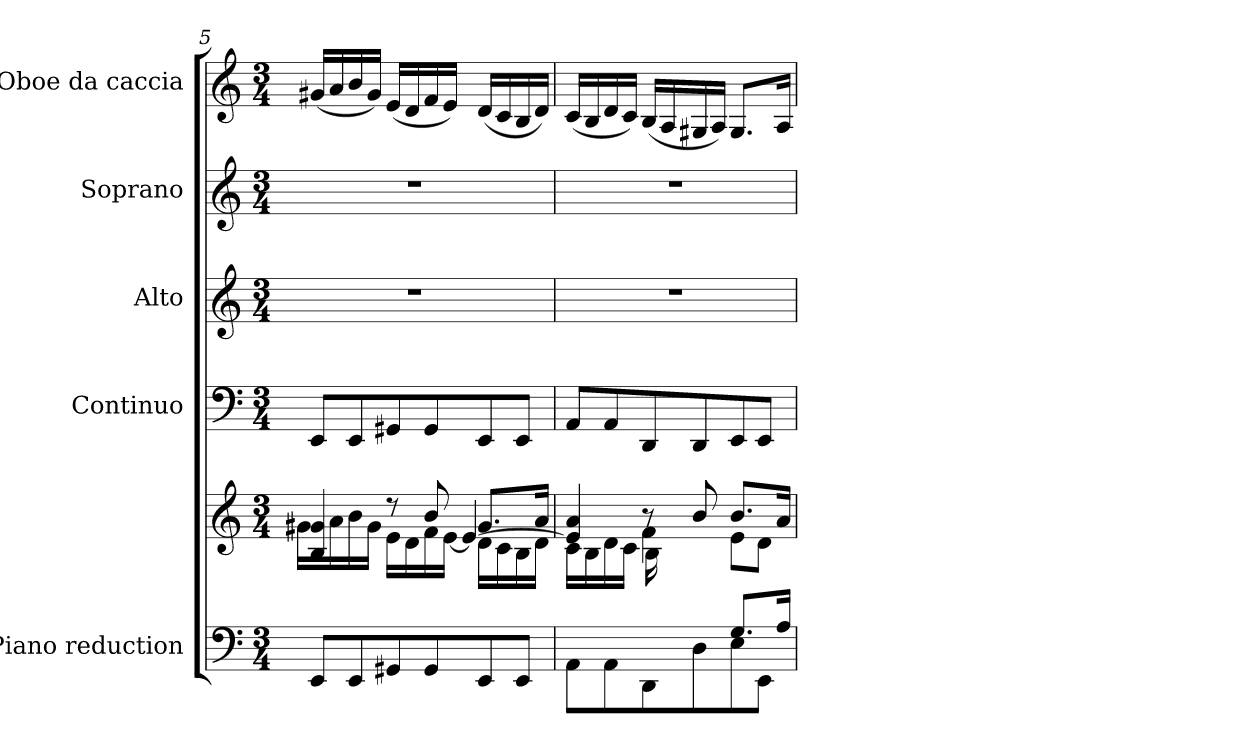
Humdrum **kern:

**kern	**kern	**kern	**kern	**kern	**kern
*part5	*part5	*part4	*part3	*part2	*part1
*staff6	*staff5	*staff4	*staff3	*staff2	*staff1
*I"Piano reduction	*	*I"Continuo	*I"Alto	*I"Soprano	*I"Oboe da caccia
*I'Pno	*	*	*	*	*I'Ob
!!LO:LB:g=z
*clefF4	*clefG2	*clefF4	*clefG2	*clefG2	*clefG2
*k[]	*k[]	*k[]	*k[]	*k[]	*k[]
*M3/4	*M3/4	*M3/4	*M3/4	*M3/4	*M3/4
=5	=5	=5	=5	=5	=5
*	*^	*	*	*	*
*	*	*^	*	*	*	*
8EE/L	4B/ 4g#X/	16g#\LL	4ryy	8EE/L	2.r	2.r	(<16g#X/LL
.	.	16a\	.	.	.	.	16a/
8EE/	.	16b\	.	8EE/	.	.	16b/
.	.	16g#\JJ	.	.	.	.	16g#/JJ)
8GG#X/	8r	16e\LL	4ryy	8GG#X/	.	.	(<16e/LL
.	.	16d\	.	.	.	.	16d/
8GG#/	8b/	16f\	.	8GG#/	.	.	16f/
.	.	[16e\JJ	.	.	.	.	16e/JJ)
8EE/	8.g#/L	16d\LL	4e/_	8EE/	.	.	(<16d/LL
.	.	16c\	.	.	.	.	16c/
8EE/J	.	16B\	.	8EE/J	.	.	16B/
.	16a/Jk	16d\JJ	.	.	.	.	16d/JJ)
=6	=6	=6	=6	=6	=6	=6	=6
*^	*	*	*	*	*	*	*
4ryy	8AA\L	4e/] 4a/	16c\LL	4ryy	8AA/L	2.r	2.r	(<16c/LL
.	.	.	16B\	.	.	.	.	16B/
.	8AA\	.	16d\	.	8AA/	.	.	16d/
.	.	.	16c\JJ	.	.	.	.	16c/JJ)
16ryy	8DD\	8r	4f\	16B\LL	8DD/	.	.	(<16B/LL
16A/	.	.	.	4..ryy	.	.	.	16A/
16G#X/	8D\	8b/	.	.	8DD/	.	.	16G#X/
16A/JJ	.	.	.	.	.	.	.	16A/JJ)
8.G#/L	8E\	8.b/L	8e\L	.	8EE/	.	.	8.G#/L
.	8EE\J	.	8d\J	.	8EE/J	.	.	.
16A/Jk	.	16a/Jk	.	.	.	.	.	16A/Jk
*v	*v	*	*	*	*	*	*	*
*	*v	*v	*v	*	*	*	*
=	=	=	=	=	=
*-	*-	*-	*-	*-	*-
